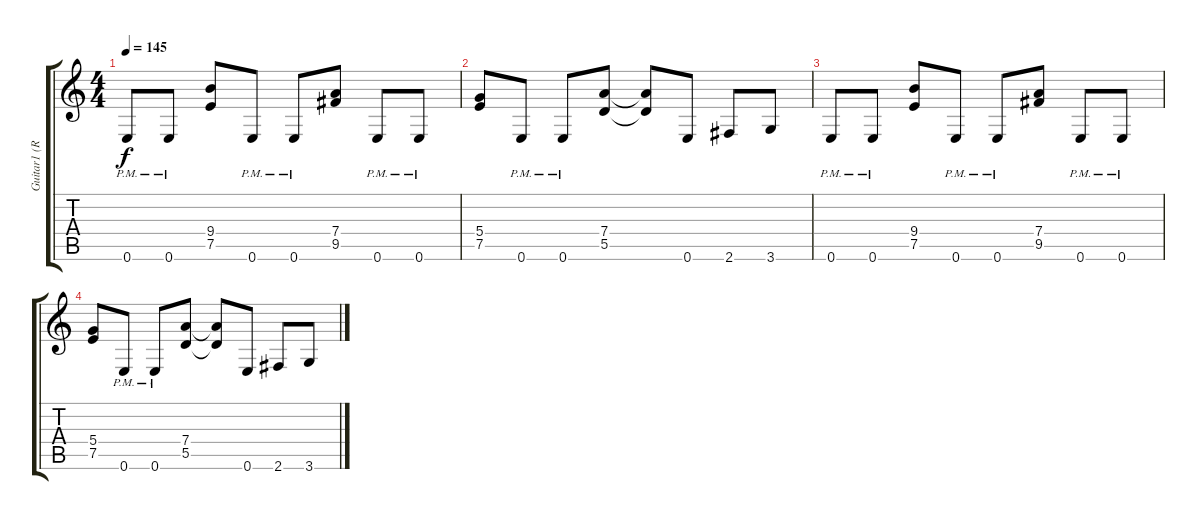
\track ("Guitar1 (Rhythm)" "Guitar1 (R") {instrument distortionguitar}
\staff {score tabs}
\tuning (E4 B3 G3 D3 A2 E2) {hide}
\ts (4 4)
\tempo 145
\clef g2
\ks c
0.6{pm}.8{dy f volume 0} 0.6{pm}.8 (9.4 7.5).8 0.6{pm}.8 0.6{pm}.8 (7.4 9.5).8 0.6{pm}.8 0.6{pm}.8 |
(5.4 7.5).8 0.6{pm}.8 0.6{pm}.8 (7.4 5.5).8 (7.4{t} 5.5{t}).8 0.6.8 2.6.8 3.6.8 |
0.6{pm}.8 0.6{pm}.8 (9.4 7.5).8 0.6{pm}.8 0.6{pm}.8 (7.4 9.5).8 0.6{pm}.8 0.6{pm}.8 |
(5.4 7.5).8 0.6{pm}.8 0.6{pm}.8 (7.4 5.5).8 (7.4{t} 5.5{t}).8 0.6.8 2.6.8 3.6.8
